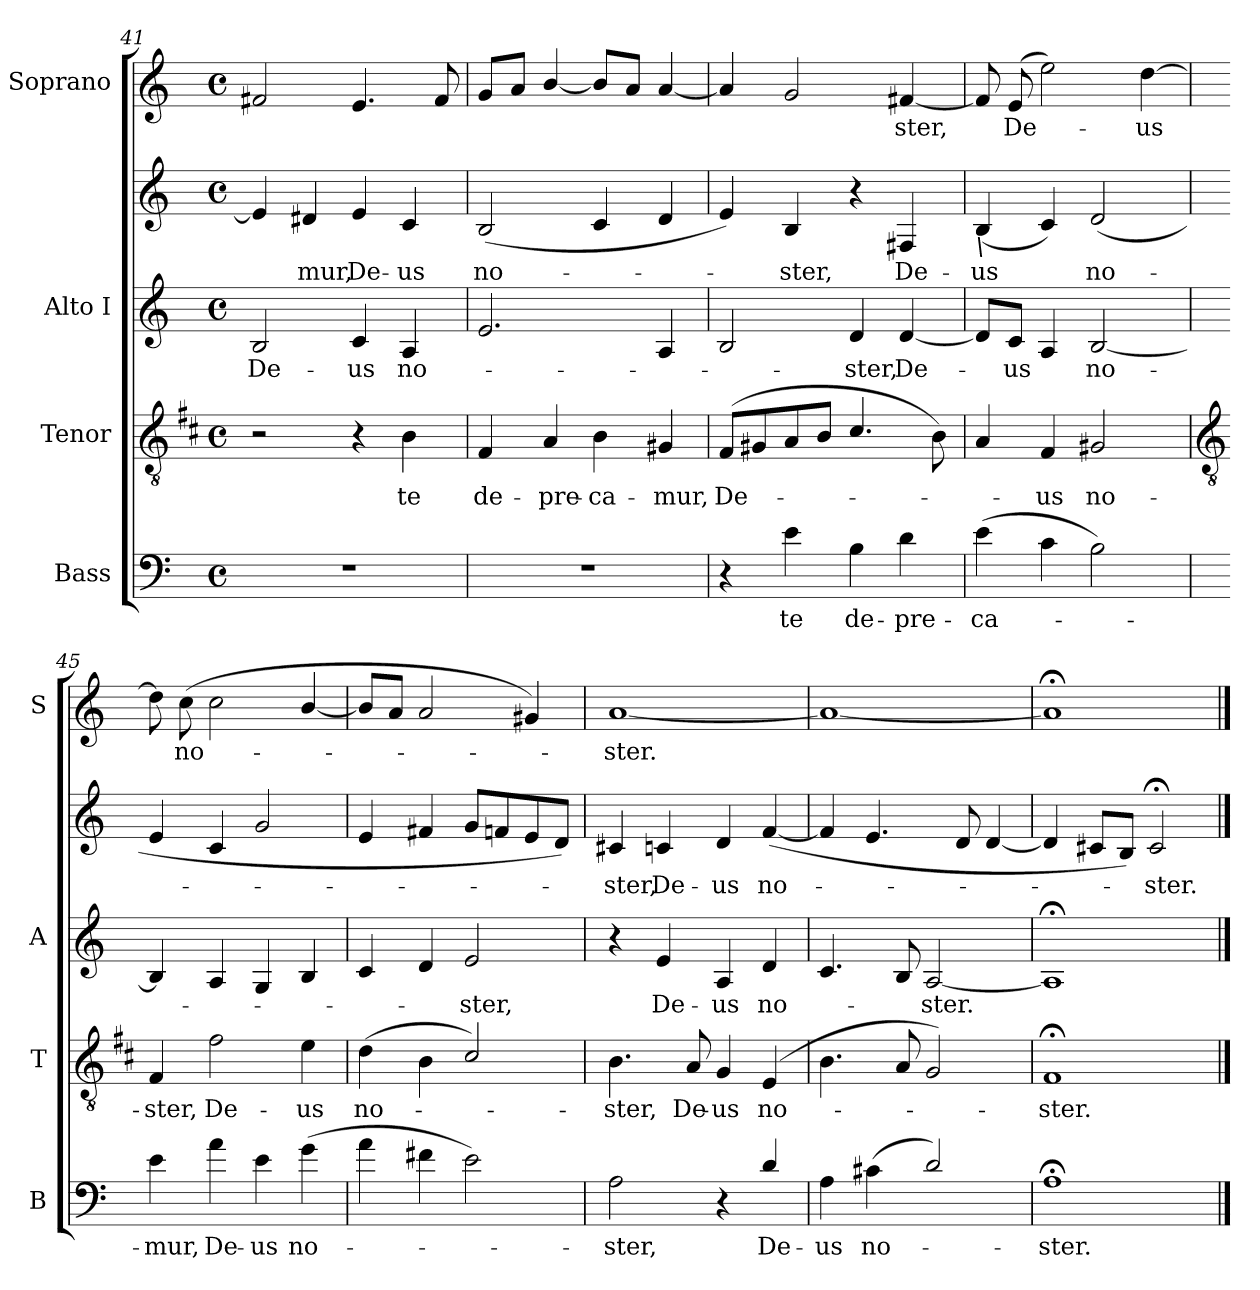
**kern	**text	**kern	**text	**kern	**text	**kern	**text	**kern	**text
*part4	*part4	*part3	*part3	*part2	*part2	*part2	*part2	*part1	*part1
*staff5	*staff5	*staff4	*staff4	*staff3	*staff3	*staff2	*staff2	*staff1	*staff1
*I"Bass	*	*I"Tenor	*	*I"Alto I	*	*	*	*I"Soprano	*
*I'B	*	*I'T	*	*I'A	*	*	*	*I'S	*
*clefF4	*	*clefGv2	*	*clefG2	*	*clefG2	*	*clefG2	*
*ITrd7c12	*	*ITrd1c2	*	*	*	*	*	*	*
*k[]	*	*k[]	*	*k[]	*	*k[]	*	*k[]	*
*C:	*	*C:	*	*C:	*	*C:	*	*C:	*
*M4/4	*	*M4/4	*	*M4/4	*	*M4/4	*	*M4/4	*
*met(c)	*	*met(c)	*	*met(c)	*	*met(c)	*	*met(c)	*
=41	=41	=41	=41	=41	=41	=41	=41	=41	=41
!	!	!	!	!	!LO:LY:b	!	!	!	!
1r	.	2r	.	2B	De-	4e]	.	2f#X	.
!	!	!	!	!	!	!	!LO:LY:b	!	!
.	.	.	.	.	.	4d#X	mur,	.	.
!	!	!	!	!	!LO:LY:b	!	!LO:LY:b	!	!
.	.	4r	.	4c	-us	4e	De-	4.e	.
!	!	!	!LO:LY:b	!	!LO:LY:b	!	!LO:LY:b	!	!
.	.	4A	te	4A	no-	4c	-us	.	.
.	.	.	.	.	.	.	.	8f#	.
=42	=42	=42	=42	=42	=42	=42	=42	=42	=42
!	!	!	!LO:LY:b	!	!	!	!LO:LY:b	!	!
1r	.	4E	de-	2.e	.	(<2B	no-	8gL	.
.	.	.	.	.	.	.	.	8aJ	.
!	!	!	!LO:LY:b	!	!	!	!	!	!
.	.	4G	-pre-	.	.	.	.	[4b/	.
!	!	!	!LO:LY:b	!	!	!	!	!	!
.	.	4A	-ca-	.	.	4c	.	8bL]	.
.	.	.	.	.	.	.	.	8aJ	.
!	!	!	!LO:LY:b	!	!	!	!	!	!
.	.	4F#X	-mur,	4A	.	4d	.	[4a	.
=43	=43	=43	=43	=43	=43	=43	=43	=43	=43
!	!	!	!LO:LY:b	!	!	!	!	!	!
4r	.	(<8EL	De-	2B/	.	4e)	.	4a]	.
.	.	8F#X	.	.	.	.	.	.	.
!	!LO:LY:b	!	!	!	!	!	!LO:LY:b	!	!
4E	te	8G	.	.	.	4B	ster,	2g	.
.	.	8AJ	.	.	.	.	.	.	.
!	!LO:LY:b	!	!	!	!LO:LY:b	!	!	!	!
4BB	de-	4.B/	.	4d	-ster,	4r	.	.	.
!	!LO:LY:b	!	!	!	!LO:LY:b	!	!LO:LY:b	!	!LO:LY:b
4D	-pre-	.	.	[4d	De-	4F#X	De-	[4f#X	ster,
.	.	8A)	.	.	.	.	.	.	.
=44	=44	=44	=44	=44	=44	=44	=44	=44	=44
!	!	!	!	!	!	!LO:TX:b:i:t=\	!	!	!
!	!LO:LY:b	!	!	!	!	!	!LO:LY:b	!	!
(<4E	-ca-	4G	.	8d/L]	.	(<4B	us	8f#]	.
!	!	!	!	!	!LO:LY:b	!	!	!	!LO:LY:b
.	.	.	.	8c/J	us	.	.	(8e	De-
!	!	!	!LO:LY:b	!	!	!	!	!	!
4C	.	4E	us	4A	.	4c)	.	2ee)	.
!	!	!	!LO:LY:b	!	!LO:LY:b	!	!LO:LY:b	!	!
2BB)	.	2F#X	no-	[2B	no-	(<2d	no-	.	.
!	!	!	!	!	!	!	!	!	!LO:LY:b
.	.	.	.	.	.	.	.	[4dd	us
!!LO:LB:g=z
=45	=45	=45	=45	=45	=45	=45	=45	=45	=45
*	*	*clefGv2	*	*	*	*	*	*	*
!	!LO:LY:b	!	!LO:LY:b	!	!	!	!	!	!
4E	mur,	4E	-ster,	4B]	.	4e	.	8dd]	.
!	!	!	!	!	!	!	!	!	!LO:LY:b
.	.	.	.	.	.	.	.	(>8cc	no-
!	!LO:LY:b	!	!LO:LY:b	!	!	!	!	!	!
4A	De-	2e	De-	4A	.	4c	.	2cc	.
!	!LO:LY:b	!	!	!	!	!	!	!	!
4E	-us	.	.	4G	.	2g	.	.	.
!	!LO:LY:b	!	!LO:LY:b	!	!	!	!	!	!
(>4G	no-	4d	-us	4B	.	.	.	[4b/	.
=46	=46	=46	=46	=46	=46	=46	=46	=46	=46
!	!	!	!LO:LY:b	!	!	!	!	!	!
4A	.	(<4c	no-	4c	.	4e	.	8bL]	.
.	.	.	.	.	.	.	.	8aJ	.
4F#X	.	4A	.	4d	.	4f#X	.	2a	.
!	!	!	!	!	!LO:LY:b	!	!	!	!
2E)	.	2B/)	.	2e	ster,	8gL	.	.	.
.	.	.	.	.	.	8fn	.	.	.
.	.	.	.	.	.	8e	.	4g#X)	.
.	.	.	.	.	.	8dJ)	.	.	.
=47	=47	=47	=47	=47	=47	=47	=47	=47	=47
!	!LO:LY:b	!	!LO:LY:b	!	!	!	!LO:LY:b	!	!LO:LY:b
2AA	ster,	4.A	ster,	4r	.	4c#X	ster,	[1a	ster.
!	!	!	!	!	!LO:LY:b	!	!LO:LY:b	!	!
.	.	.	.	4e	De-	4cn	De-	.	.
!	!	!	!LO:LY:b	!	!	!	!	!	!
.	.	8G	De-	.	.	.	.	.	.
!	!	!	!LO:LY:b	!	!LO:LY:b	!	!LO:LY:b	!	!
4r	.	4F	-us	4A	-us	4d	-us	.	.
!	!LO:LY:b	!	!LO:LY:b	!	!LO:LY:b	!	!LO:LY:b	!	!
4D/	De-	(<4D	no-	4d	no-	(<[4f	no-	.	.
=48	=48	=48	=48	=48	=48	=48	=48	=48	=48
!	!LO:LY:b	!	!	!	!	!	!	!	!
4AA	-us	4.A	.	4.c	.	4f]	.	1a_	.
!	!LO:LY:b	!	!	!	!	!	!	!	!
(<4C#X	no-	.	.	.	.	4.e	.	.	.
.	.	8G	.	8B	.	.	.	.	.
!	!	!	!	!	!LO:LY:b	!	!	!	!
2D/)	.	2F)	.	[2A	ster.	.	.	.	.
.	.	.	.	.	.	8d	.	.	.
.	.	.	.	.	.	[4d	.	.	.
=49	=49	=49	=49	=49	=49	=49	=49	=49	=49
!	!LO:LY:b	!	!LO:LY:b	!	!	!	!	!	!
1AA;<	ster.	1E;<	ster.	1A;<]	.	4d]	.	1a;<]	.
.	.	.	.	.	.	8c#XL	.	.	.
.	.	.	.	.	.	8BJ)	.	.	.
!	!	!	!	!	!	!	!LO:LY:b	!	!
.	.	.	.	.	.	2c#;<	ster.	.	.
==	==	==	==	==	==	==	==	==	==
*-	*-	*-	*-	*-	*-	*-	*-	*-	*-
